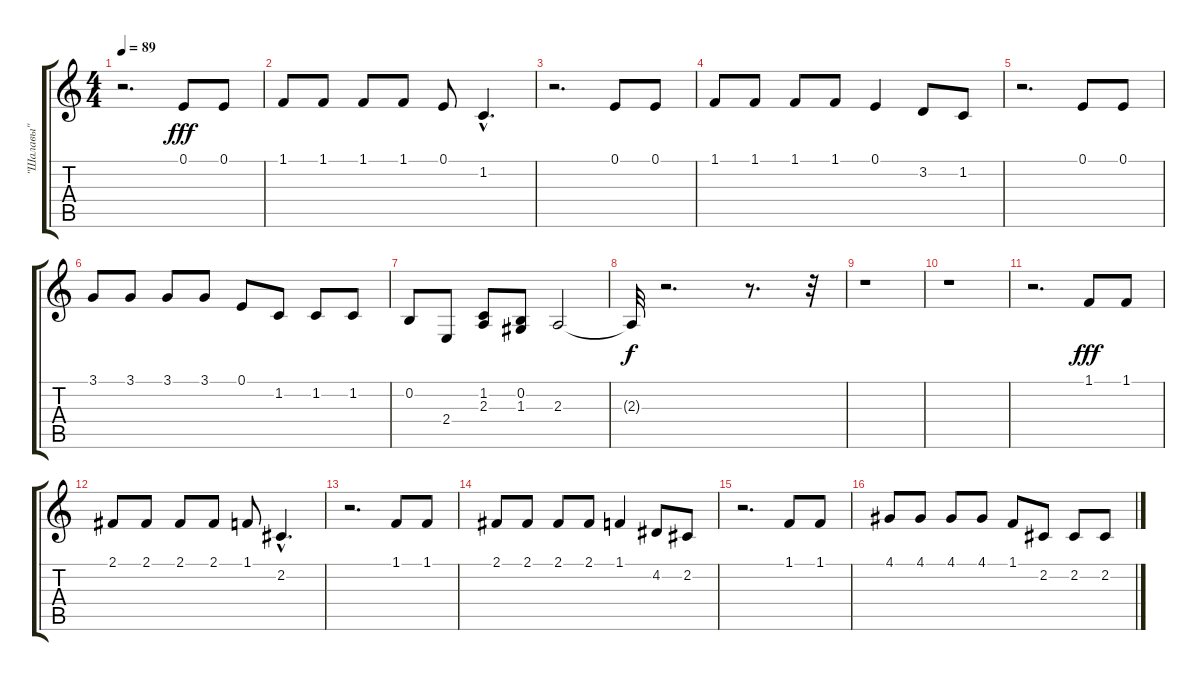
\track ("\"Шалавы\"" "\"Шалавы\"") {instrument synthbrass1}
\staff {score tabs}
\tuning (E4 B3 G3 D3 A2 E2) {hide}
\ts (4 4)
\tempo 89
\clef g2
\ks c
r.2{d dy fff} 0.1.8 0.1.8 |
1.1.8 1.1.8 1.1.8 1.1.8 0.1.8 1.2{hac}.4{d} |
r.2{d} 0.1.8 0.1.8 |
1.1.8 1.1.8 1.1.8 1.1.8 0.1.4 3.2.8 1.2.8 |
r.2{d} 0.1.8 0.1.8 |
3.1.8 3.1.8 3.1.8 3.1.8 0.1.8 1.2.8 1.2.8 1.2.8 |
0.2.8 2.4.8 (1.2 2.3).8 (0.2 1.3).8 2.3.2 |
2.3{t}.32{dy f} r.2{d} r.8{d} r.32 |
r.1 |
r.1 |
r.2{d} 1.1.8{dy fff} 1.1.8 |
2.1.8 2.1.8 2.1.8 2.1.8 1.1.8 2.2{hac}.4{d} |
r.2{d} 1.1.8 1.1.8 |
2.1.8 2.1.8 2.1.8 2.1.8 1.1.4 4.2.8 2.2.8 |
r.2{d} 1.1.8 1.1.8 |
4.1.8 4.1.8 4.1.8 4.1.8 1.1.8 2.2.8 2.2.8 2.2.8
